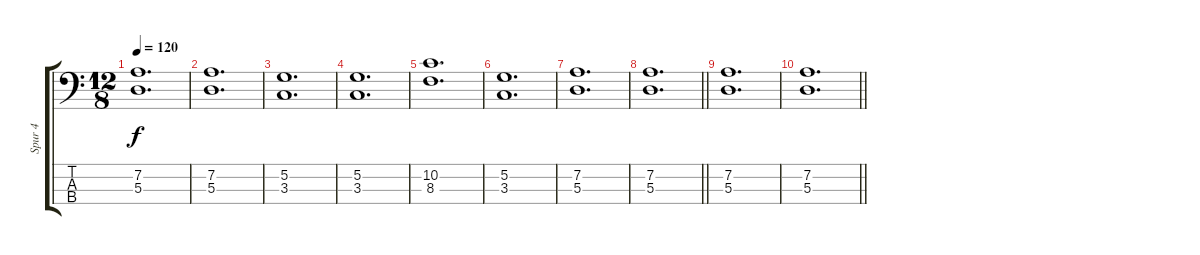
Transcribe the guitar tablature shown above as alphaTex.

\track ("Spur 4" "Spur 4") {instrument electricbassfinger}
\staff {score tabs}
\tuning (G2 D2 A1 E1) {hide}
\ts (12 8)
\tempo 120
\clef f4
\ks c
(7.2 5.3).1{d dy f} |
(7.2 5.3).1{d} |
(5.2 3.3).1{d} |
(5.2 3.3).1{d} |
(10.2 8.3).1{d} |
(5.2 3.3).1{d} |
(7.2 5.3).1{d} |
\barLineRight lightlight
(7.2 5.3).1{d} |
(7.2 5.3).1{d} |
\barLineRight lightlight
(7.2 5.3).1{d}
